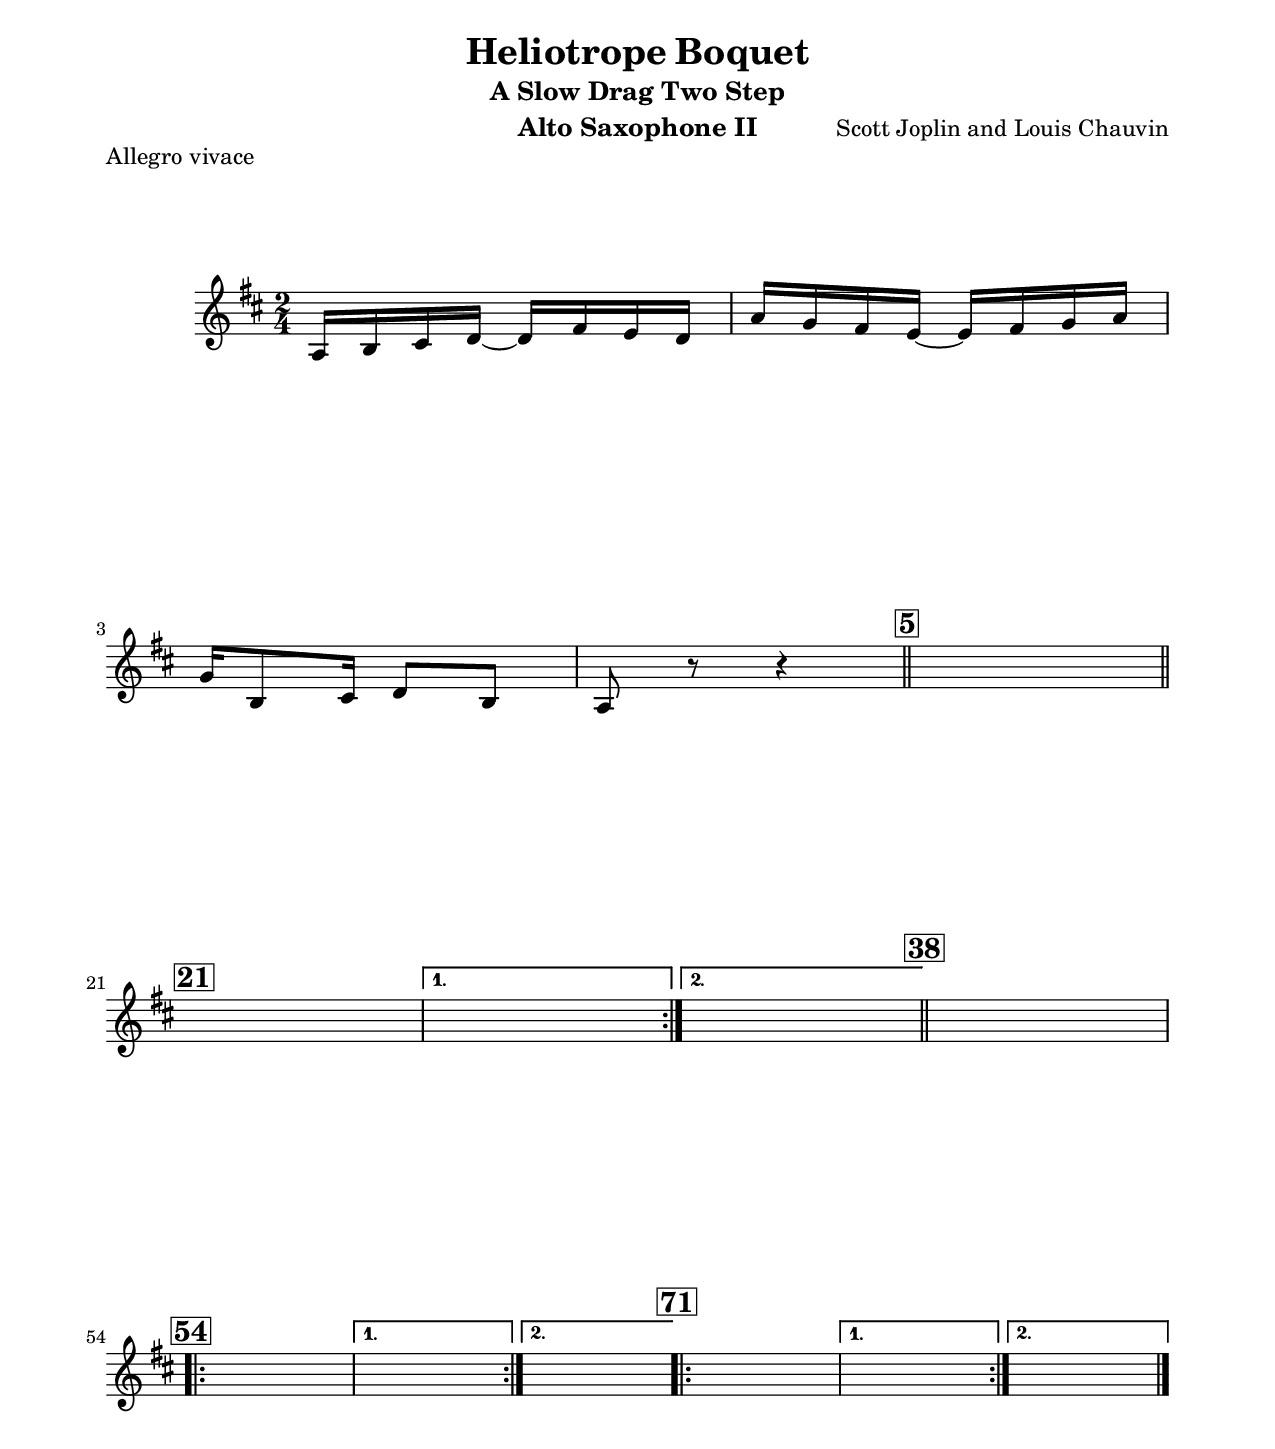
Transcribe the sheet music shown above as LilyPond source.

\version "2.22.2"

\include "defs.lyi"
\version "2.22.2"

\include "defs.lyi"

altosaxTwoDynamics =
{
  s2*4 |
  % 5
  s2*16 |

  \repeat volta 2
  {
    % 21
    s2*15 |
  }
  \alternative
  {
    {
      s2 |
    }
    {
      s2 |
    }
  }

  % 38
  s2*16 |

  \repeat volta 2
  {
    % 54
    s2*15 |
  }
  \alternative
  {
    {
      s2 |
    }
    {
      s2 |
    }
  }

  \repeat volta 2
  {
    % 71
    s2*15 |
  }
  \alternative
  {
    {
      s2 |
    }
    {
      s2 |
    }
  }
}


altosaxTwoCues =
{
  \time 2/4
  \key g \major

  s2*87 |
}


altosaxTwoNotCues =
{
  \time 2/4
  \key g \major

  s2*87 |
}


altosaxTwoNotes =
{
  d16 e fis g~g b a g |
  d'16 c b a~a b c d |
  c16 e,8 fis16 g8 e |
  d8 r r4 |

  % 5
  s2*16 |

  \repeat volta 2
  {
    % 21
    s2*15 |
  }
  \alternative
  {
    {
      s2 |
    }
    {
      s2 |
    }
  }

  % 38
  s2*16 |

  \repeat volta 2
  {
    % 54
    s2*15 |
  }
  \alternative
  {
    {
      s2 |
    }
    {
      s2 |
    }
  }

  \repeat volta 2
  {
    % 71
    s2*15 |
  }
  \alternative
  {
    {
      s2 |
    }
    {
      s2 |
    }
  }
}

altosaxTwoScore = \transpose c bes \relative c { << \altosaxTwoNotes \altosaxTwoNotCues \altosaxTwoDynamics >> }
altosaxEesTwoScore = \transpose ees bes \relative c { << \altosaxTwoNotes \altosaxTwoNotCues \altosaxTwoDynamics >> }
altosaxEesTwoPart  = \transpose ees bes \relative c { << \altosaxTwoNotes \altosaxTwoCues    \altosaxTwoDynamics >> }


instrument = "Alto Saxophone II"

notes = \altosaxEesTwoPart

\include "Part.lyi"
